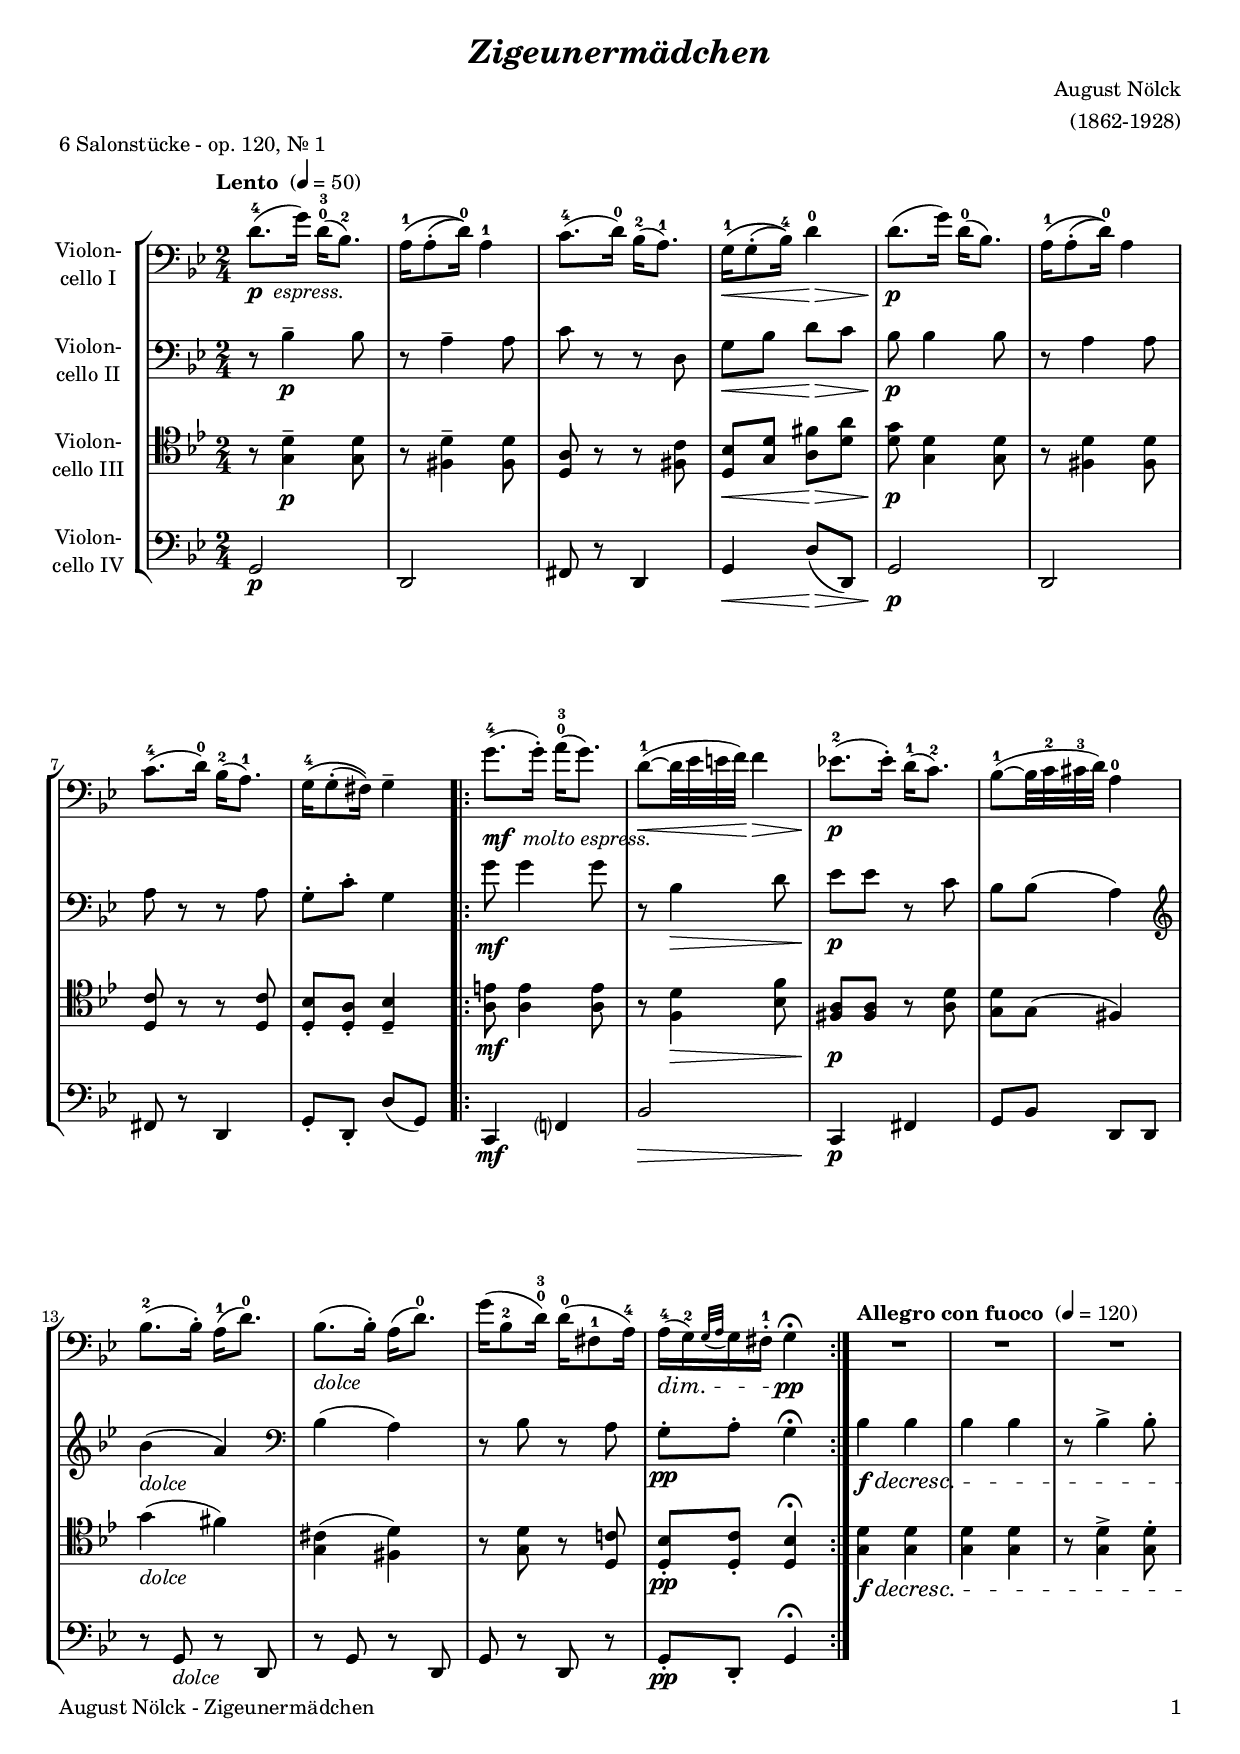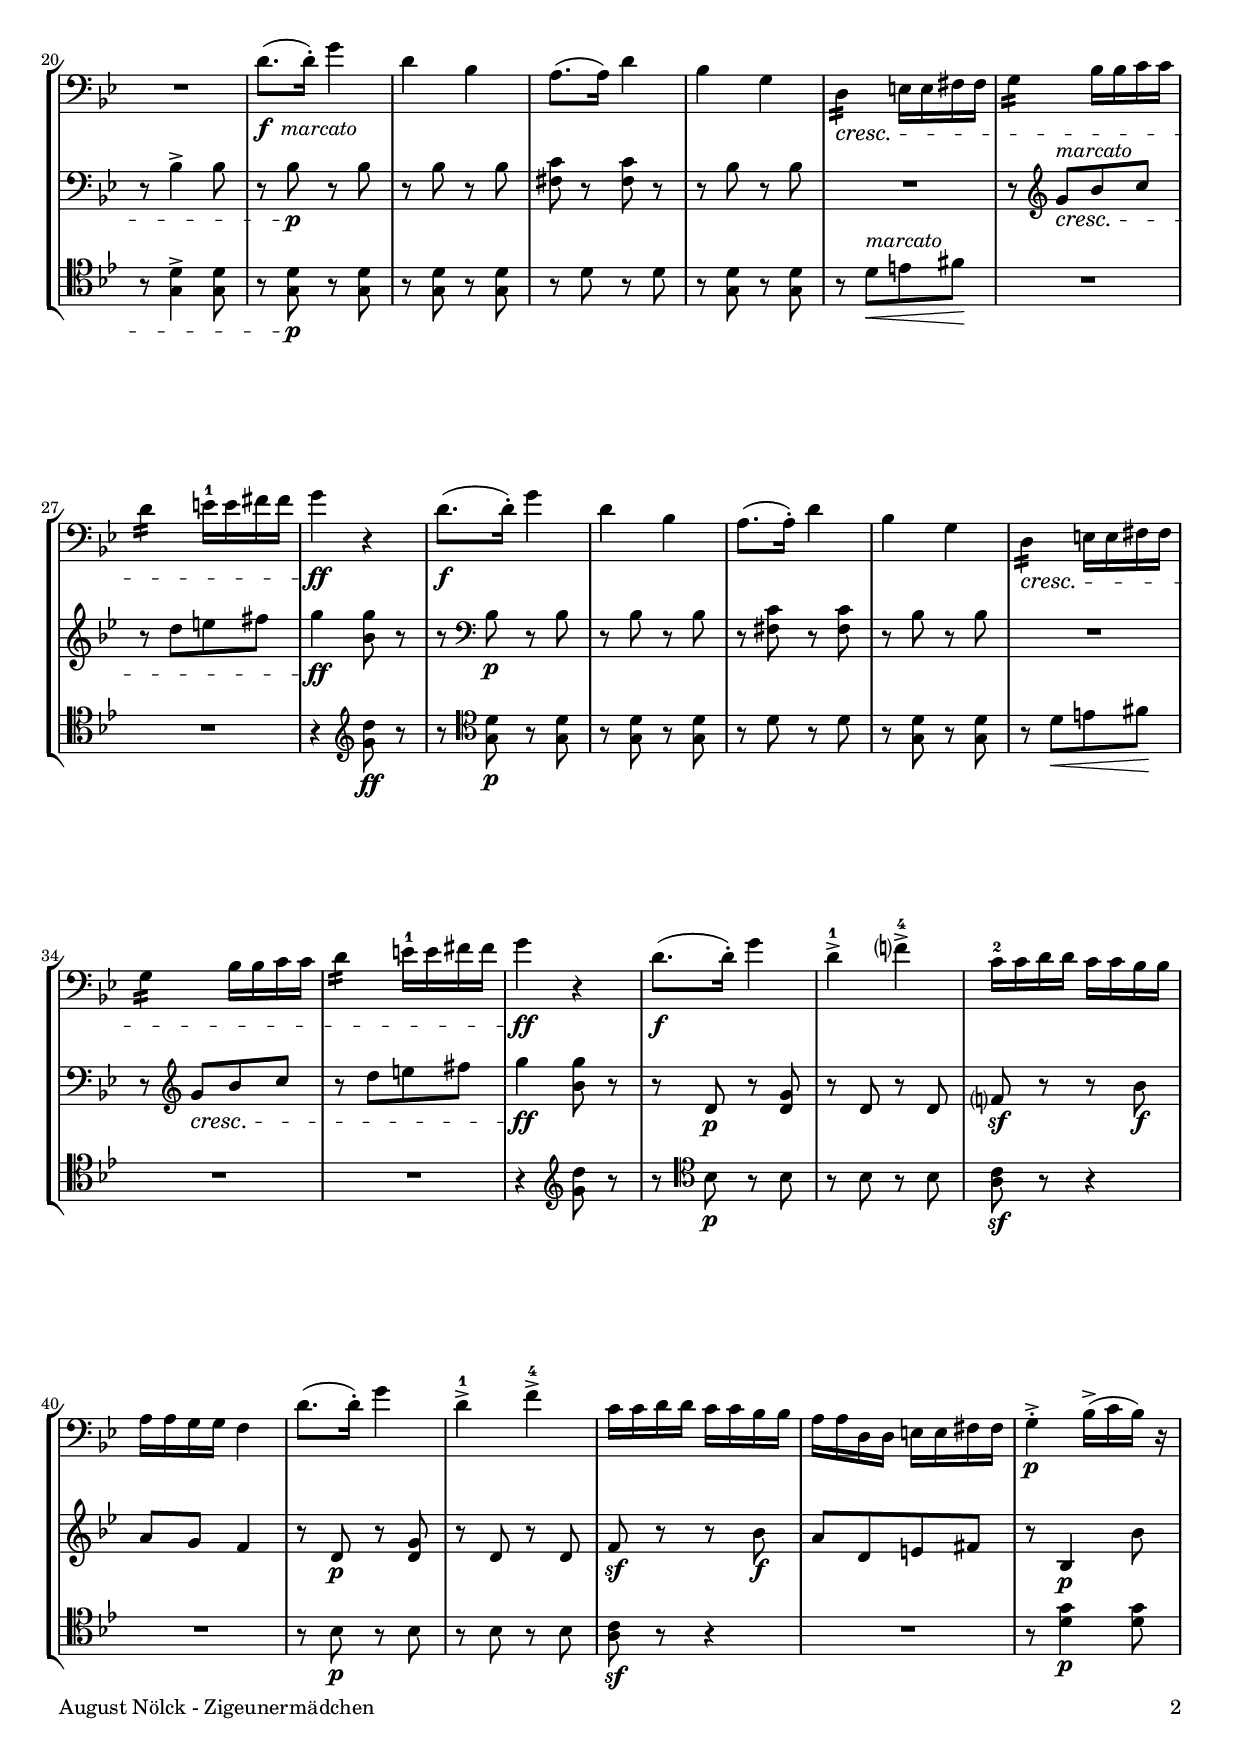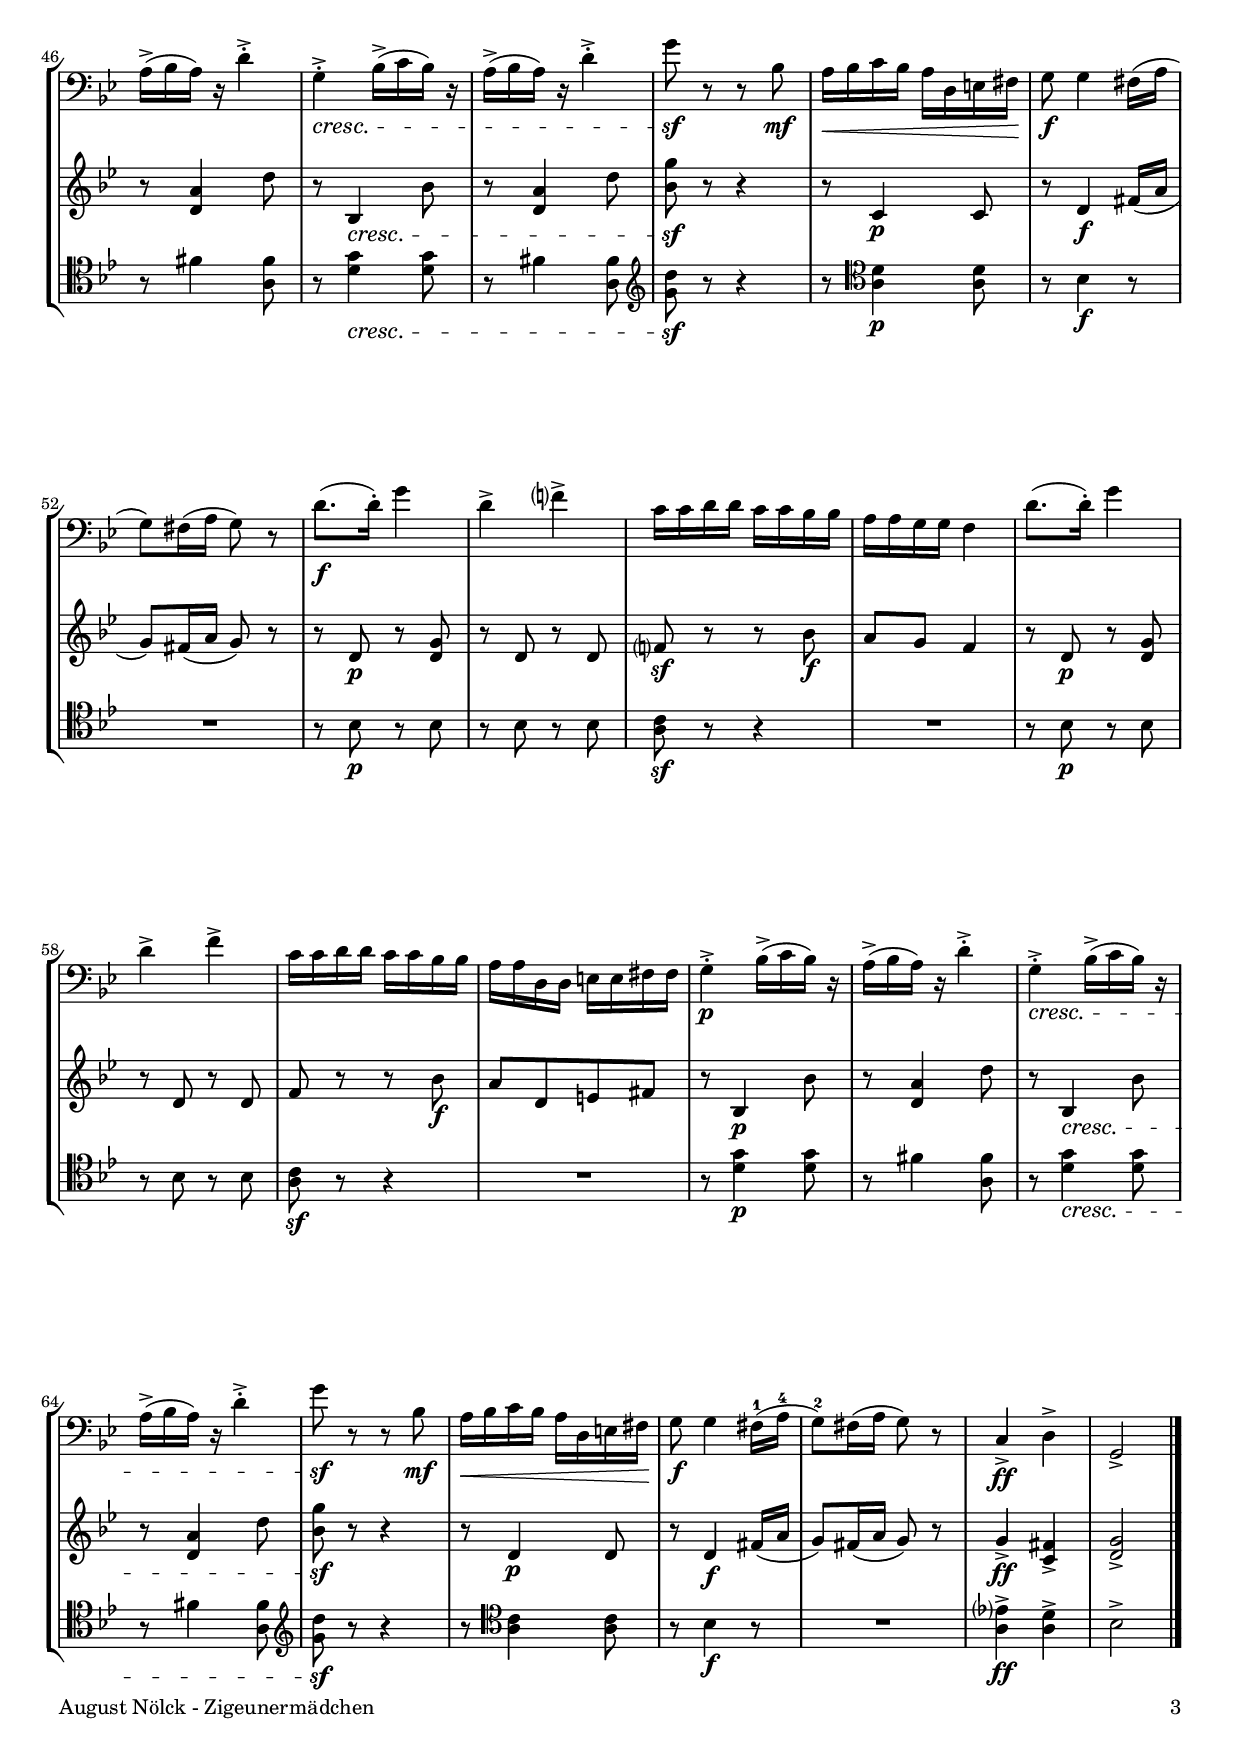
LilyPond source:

\version "2.18.2"
\include "deutsch.ly"
  
#(set-global-staff-size 18)

\header {
  title     = \markup \bold \italic "Zigeunermädchen"
  composer  = "August Nölck"
  arranger  = "(1862-1928)"
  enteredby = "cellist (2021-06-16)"
  piece     = "6 Salonstücke - op. 120, Nr. 1"
}

voiceconsts = {
  \key g \minor
  \time 2/4
  \clef "bass"
  \numericTimeSignature
  \compressEmptyMeasures
  % Set default beaming for all staves
%  \set Timing.beamExceptions = #'()
%  \set Timing.baseMoment     = #(ly:make-moment 1 4)
%  \set Timing.beatStructure  = #'(1 1 1)
  \tempo "Lento " 4=50
}

micl = "clarinet"
mifl = "flute"
miob = "oboe"
mifh = "french horn"
misx = "tenor sax"
mist = "string ensemble 1"
miba = "cello"

boxa = \tempo "Allegro con fuoco " 4=120
dolc = \markup \italic "dolce"
fmrc = \markup { \dynamic f \italic " marcato" }
marc = \markup \italic "marcato"
mfme = \markup { \dynamic mf \italic " molto espress." }
pesp = \markup { \dynamic p \italic " espress." }

va = \relative c' {
  \voiceconsts
  
  d8.(-4_\pesp g16) d(-0-3 b8.)-2
  a16[\(-1 a8(-. d16-0)\)] a4-1
  c8.(-4 d16)-0 b(-2 a8.)-1
  g16[\(-1\< g8(-. b16-4))\)] d4-0\!\>
  d8.(\!\p g16) d(-0 b8.)

  a16[\(-1 a8(-. d16-0)\)] a4
  c8.(-4 d16)-0 b(-2 a8.)-1
  g16[\(-4 g8(-. fis16)\)] g4--
  \repeat volta 2 {
    g'8.(-4_\mfme g16)-. a(-0-3 g8.)
    d8(~-1\< d32 es e f)\! f4\>

    es!8.(-2\!\p es16)-. d(-1 c8.)-2
    b8(~-1 b32 c-2 cis-3 d) a4-0
    b8.(-2 b16)-. a(-1 d8.)-0
    b8.(_\dolc b16)-. a( d8.)-0
    g16( b,8-2 d16)-0-3 d(-0 fis,8-1 a16)-4
    a[(-4\dim g-2) \grace { g32( a } g16) fis]-.-1 g4\fermata\pp
  } \boxa

  R2*4 \clef "bass"
  d'8.(_\fmrc d16)-. g4
  d b
  a8.( a16) d4
  b g
  \repeat tremolo 4 d16\cresc e e fis fis
  \repeat tremolo 4 g b b c c

  \repeat tremolo 4 d e-1 e fis fis
  g4\ff r
  d8.(\f d16)-. g4
  d b
  a8.( a16)-. d4

  b g
  \repeat tremolo 4 d16\cresc e e fis fis
  \repeat tremolo 4 g b b c c
  \repeat tremolo 4 d e-1 e fis fis
  g4\ff r

  d8.(\f d16)-. g4
  d->-1 f?->-4
  c16-2 c d d c c b b
  a a g g f4

  d'8.( d16)-. g4
  d->-1 f->-4
  c16 c d d c c b b
  a a d, d e e fis fis

  g4-.->\p b16(-> c b) r
  a(-> b a) r d4-.->
  g,-.->\cresc b16(-> c b) r
  a(-> b a) r d4-.->

  g8\sf r r b,\mf
  a16\< b c b a d, e fis\!
  g8\f g4 fis16( a
  g8) fis16( a g8) r

  d'8.(\f d16)-. g4
  d-> f?->
  c16 c d d c c b b
  a a g g f4

  d'8.( d16)-. g4
  d-> f->
  c16 c d d c c b b
  a a d, d e e fis fis

  g4-.->\p b16(-> c b) r
  a(-> b a) r d4-.->
  g,-.->\cresc b16(-> c b) r
  a(-> b a) r d4-.->

  g8\sf r r b,\mf
  a16\< b c b a d, e fis\!
  g8\f g4 fis16(-1 a-4
  g8)-2 fis16( a g8) r
  c,4->\ff d->
  g,2-> \bar "|."
}

vb = \relative c' {
  \voiceconsts
  
  r8 b4--\p b8
  r a4-- a8
  c r r d,
  g\< b d\> c
  b\!\p b4 b8

  r a4 a8
  a r r a
  g-. c-. g4
  \repeat volta 2 {
    g'8\mf g4 g8
    r b,4\> d8

    es\!\p es r c
    b8 b( a4) \clef "treble"
    b'(_\dolc a) \clef "bass"
    b,( a)
    r8 b r a
    g-.\pp a-. g4\fermata
  } \boxa \clef "bass"

  b\f\decresc b
  b b
  r8 b4-> b8-.
  r b4-> b8
  r b\p r b

  r b r b
  <fis c'> r <fis c'> r
  r b r b
  R2
  r8 \clef "treble" g'[^\marc\cresc b c]

  r d[ e fis]
  g4\ff <b, g'>8 r
  r \clef "bass" b,\p r b
  r b r b
  r <fis c'> r <fis c'>

  r b r b
  R2
  r8 \clef "treble" g'[\cresc b c]
  r d[ e fis]
  g4\ff <b, g'>8 r

  r d,\p r <d g>
  r d r d
  f?\sf r r b\f
  a g f4

  r8 d\p r <d g>
  r d r d
  f\sf r r b\f
  a[ d, e fis]

  r b,4\p b'8
  r <d, a'>4 d'8
  r b,4\cresc b'8
  r <d, a'>4 d'8

  <b g'>\sf r r4
  r8 c,4\p c8
  r d4\f fis16( a
  g8) fis16( a g8) r

  r d\p r <d g>
  r d r d
  f?\sf r r b\f
  a g f4

  r8 d\p r <d g>
  r d r d
  f r r b\f
  a[ d, e fis]

  r b,4\p b'8
  r <d, a'>4 d'8
  r b,4\cresc b'8
  r <d, a'>4 d'8

  <b g'>\sf r r4
  r8 d,4\p  d8
  r d4\f fis16( a
  g8) fis16( a g8) r
  g4->\ff <c, fis>->
  <d g>2-> \bar "|."
}

\include "v3.ily"
vd = \relative c {
  \voiceconsts

  g2\p
  d
  fis8 r d4
  g\< d'8(\!\> d,)
  g2\!\p
  
  d
  fis8 r d4
  g8-. d-. d'( g,)
  \repeat volta 2 {
    c,4\mf f?
    b2\>

    c,4\!\p fis
    g8 b d, d
    r g_\dolc r d
    r g r d
    g r d r
    g-.\pp d-. g4\fermata
  }
}


music = \new StaffGroup <<
      \new Staff {
	\set Staff.midiInstrument = \miba
	\set Staff.instrumentName = \markup \center-column { "Violon-" "cello I" }
	\transpose g g { \va }
      }

      \new Staff {
	\set Staff.midiInstrument = \miba
	\set Staff.instrumentName = \markup \center-column { "Violon-" "cello II" }
	\transpose g g { \vb }
      }

      \new Staff {
	\set Staff.midiInstrument = \miba
	\set Staff.instrumentName = \markup \center-column { "Violon-" "cello III" }
	\transpose g g { \vc }
      }

      \new Staff {
	\set Staff.midiInstrument = \miba
	\set Staff.instrumentName = \markup \center-column { "Violon-" "cello IV" }
	\transpose g g { \vd }
      }
>>

\book {
   \paper {
    print-page-number = ##t
    print-first-page-number = ##t
    ragged-last-bottom = ##f
    oddHeaderMarkup = \markup \null
    evenHeaderMarkup = \markup \null
    oddFooterMarkup = \markup {
      \fill-line {
        \on-the-fly #print-page-number-check-first
        "August Nölck - Zigeunermädchen" \fromproperty #'page:page-number-string
      }
    }
    evenFooterMarkup = \oddFooterMarkup
  } \score {
    \music
    \layout {}
  }

  \score {
    \unfoldRepeats \music

    \midi {
      \context {
        \Score
      }
    }
  }
}